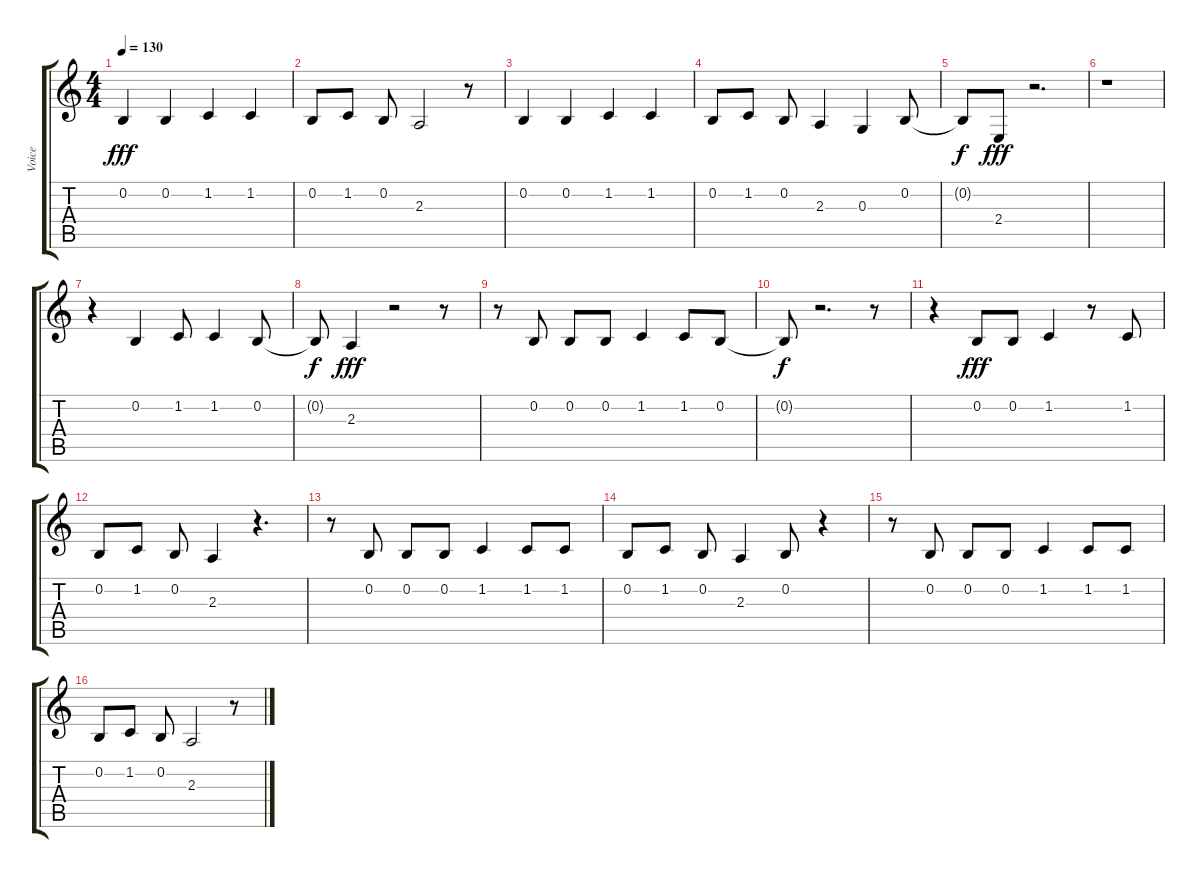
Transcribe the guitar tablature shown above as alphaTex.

\track ("Voice" "Voice") {instrument altosax}
\staff {score tabs}
\tuning (E4 B3 G3 D3 A2 E2) {hide}
\ts (4 4)
\tempo 130
\clef g2
\ks c
0.2.4{dy fff} 0.2.4 1.2.4 1.2.4 |
0.2.8 1.2.8 0.2.8 2.3.2 r.8 |
0.2.4 0.2.4 1.2.4 1.2.4 |
0.2.8 1.2.8 0.2.8 2.3.4 0.3.4 0.2.8 |
0.2{t}.8{dy f} 2.4.8{dy fff} r.2{d} |
r.1 |
r.4 0.2.4 1.2.8 1.2.4 0.2.8 |
0.2{t}.8{dy f} 2.3.4{dy fff} r.2 r.8 |
r.8 0.2.8 0.2.8 0.2.8 1.2.4 1.2.8 0.2.8 |
0.2{t}.8{dy f} r.2{d} r.8 |
r.4 0.2.8{dy fff} 0.2.8 1.2.4 r.8 1.2.8 |
0.2.8 1.2.8 0.2.8 2.3.4 r.4{d} |
r.8 0.2.8 0.2.8 0.2.8 1.2.4 1.2.8 1.2.8 |
0.2.8 1.2.8 0.2.8 2.3.4 0.2.8 r.4 |
r.8 0.2.8 0.2.8 0.2.8 1.2.4 1.2.8 1.2.8 |
0.2.8 1.2.8 0.2.8 2.3.2 r.8
